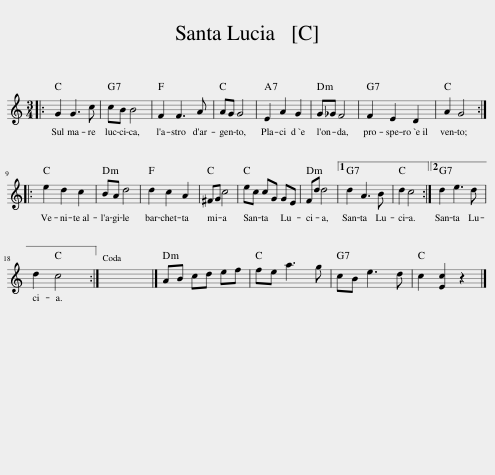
X:1
L:1/8
M:3/4
I:linebreak $
K:C
V:1 treble
V:1
|: G2 G3 c | cB B4 | F2 F3 A | AG G4 | E2 A2 G2 | %5
 G_G F4 | F2 E2 D2 | A2 G4 ::$ e2 d2 c2 | BA d4 | %10
 d2 c2 A2 | ^FG c4 | ec cG GE | Fd d4 |1 d2 A3 B | %15
 d2 c4 :|2 d2 e3 d |$ d2 c4 :| x6 |] AB cd ef | %20
 fe a3 g | cB e3 d | c2 [Ec]2 z2 |] %23
